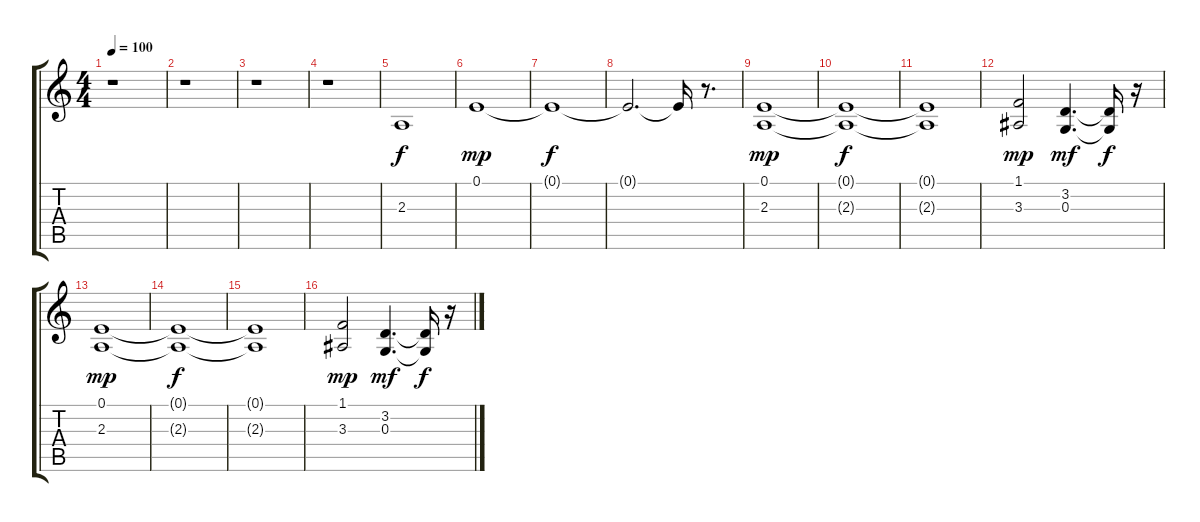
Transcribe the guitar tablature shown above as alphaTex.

\track "" {instrument brasssection}
\staff {score tabs}
\tuning (E4 B3 G3 D3 A2 E2) {hide}
\ts (4 4)
\tempo 100
\clef g2
\ks c
r.1{dy mf} |
r.1 |
r.1 |
r.1 |
2.3.1{dy f} |
0.1.1{dy mp} |
0.1{t}.1{dy f} |
0.1{t}.2{d} 0.1{t}.16 r.8{d} |
(0.1 2.3).1{dy mp} |
(0.1{t} 2.3{t}).1{dy f} |
(0.1{t} 2.3{t}).1 |
(1.1 3.3).2{dy mp} (3.2 0.3).4{d dy mf} (3.2{t} 0.3{t}).16{dy f} r.16 |
(0.1 2.3).1{dy mp} |
(0.1{t} 2.3{t}).1{dy f} |
(0.1{t} 2.3{t}).1 |
(1.1 3.3).2{dy mp} (3.2 0.3).4{d dy mf} (3.2{t} 0.3{t}).16{dy f} r.16
